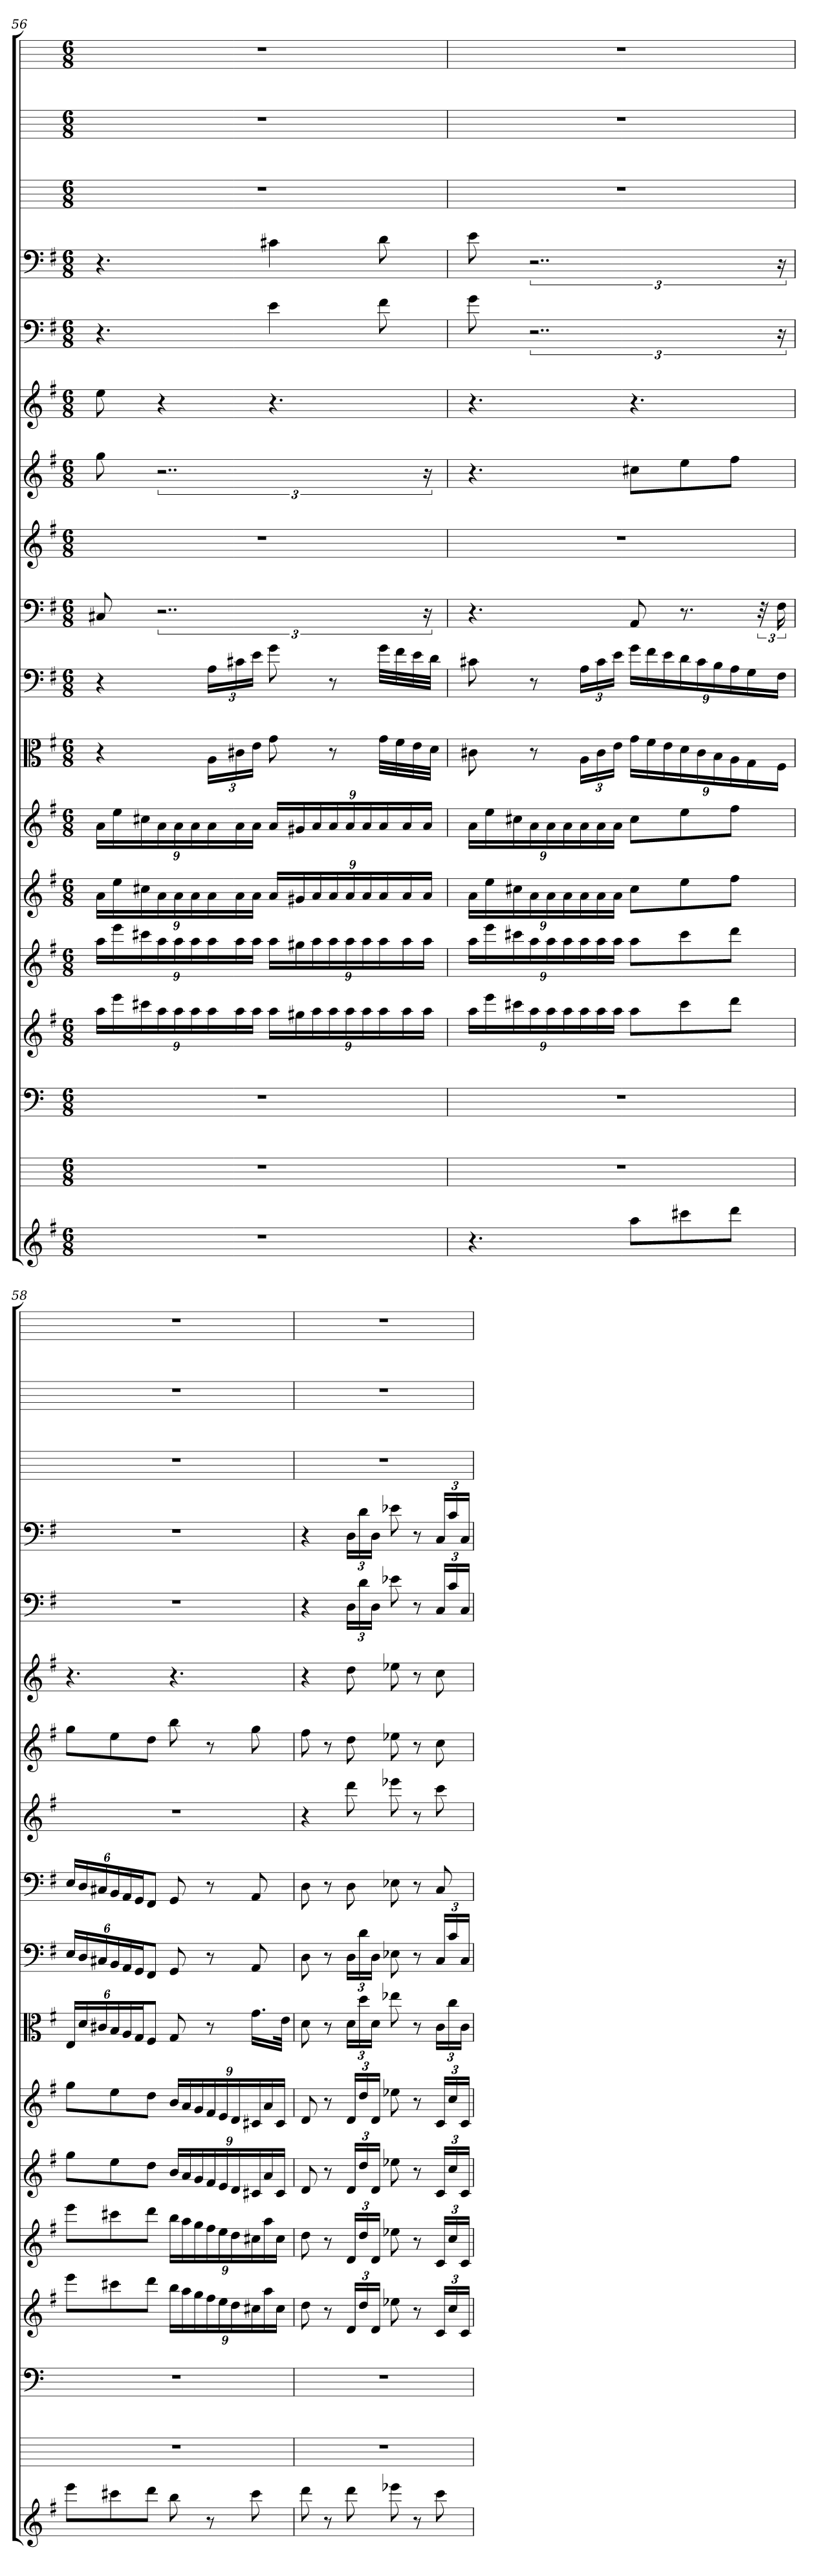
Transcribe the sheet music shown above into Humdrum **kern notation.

**kern	**kern	**kern	**kern	**kern	**kern	**kern	**kern	**kern	**kern	**kern	**kern	**kern	**kern	**kern	**kern	**kern	**kern
*part18	*part17	*part16	*part15	*part14	*part13	*part12	*part11	*part10	*part9	*part8	*part7	*part6	*part5	*part4	*part3	*part2	*part1
*staff18	*staff17	*staff16	*staff15	*staff14	*staff13	*staff12	*staff11	*staff10	*staff9	*staff8	*staff7	*staff6	*staff5	*staff4	*staff3	*staff2	*staff1
*	*	*clefF4	*	*	*	*	*clefC3	*clefF4	*clefF4	*	*	*	*clefF4	*clefF4	*	*	*
*k[f#]	*k[]	*k[]	*k[f#]	*k[f#]	*k[f#]	*k[f#]	*k[f#]	*k[f#]	*k[f#]	*k[f#]	*k[f#]	*k[f#]	*k[f#]	*k[f#]	*k[]	*k[]	*k[]
*M6/8	*M6/8	*M6/8	*M6/8	*M6/8	*M6/8	*M6/8	*M6/8	*M6/8	*M6/8	*M6/8	*M6/8	*M6/8	*M6/8	*M6/8	*M6/8	*M6/8	*M6/8
=56	=56	=56	=56	=56	=56	=56	=56	=56	=56	=56	=56	=56	=56	=56	=56	=56	=56
2.r	2.r	2.r	24aaLL	24aaLL	24aLL	24aLL	4r	4r	8C#X	2.r	8gg	8ee	4.r	4.r	2.r	2.r	2.r
.	.	.	24eee	24eee	24ee	24ee	.	.	.	.	.	.	.	.	.	.	.
.	.	.	24ccc#X	24ccc#X	24cc#X	24cc#X	.	.	.	.	.	.	.	.	.	.	.
.	.	.	24aa	24aa	24a	24a	.	.	3..r	.	3..r	4r	.	.	.	.	.
.	.	.	24aa	24aa	24a	24a	.	.	.	.	.	.	.	.	.	.	.
.	.	.	24aa	24aa	24a	24a	.	.	.	.	.	.	.	.	.	.	.
.	.	.	24aa	24aa	24a	24a	24A\LL	24A\LL	.	.	.	.	.	.	.	.	.
.	.	.	24aa	24aa	24a	24a	24c#X\	24c#X\	.	.	.	.	.	.	.	.	.
.	.	.	24aaJJ	24aaJJ	24aJJ	24aJJ	24e\JJ	24e\JJ	.	.	.	.	.	.	.	.	.
.	.	.	24aaLL	24aaLL	24aLL	24aLL	8g	8g	.	.	.	4.r	4e	4c#X	.	.	.
.	.	.	24gg#X	24gg#X	24g#X	24g#X	.	.	.	.	.	.	.	.	.	.	.
.	.	.	24aa	24aa	24a	24a	.	.	.	.	.	.	.	.	.	.	.
.	.	.	24aa	24aa	24a	24a	8r	8r	.	.	.	.	.	.	.	.	.
.	.	.	24aa	24aa	24a	24a	.	.	.	.	.	.	.	.	.	.	.
.	.	.	24aa	24aa	24a	24a	.	.	.	.	.	.	.	.	.	.	.
.	.	.	24aa	24aa	24a	24a	32g\LLL	32g\LLL	.	.	.	.	8f#	8d	.	.	.
.	.	.	.	.	.	.	32f#\	32f#\	.	.	.	.	.	.	.	.	.
.	.	.	24aa	24aa	24a	24a	.	.	.	.	.	.	.	.	.	.	.
.	.	.	.	.	.	.	32e\	32e\	.	.	.	.	.	.	.	.	.
.	.	.	24aaJJ	24aaJJ	24aJJ	24aJJ	.	.	24r	.	24r	.	.	.	.	.	.
.	.	.	.	.	.	.	32d\JJJ	32d\JJJ	.	.	.	.	.	.	.	.	.
=57	=57	=57	=57	=57	=57	=57	=57	=57	=57	=57	=57	=57	=57	=57	=57	=57	=57
4.r	2.r	2.r	24aaLL	24aaLL	24aLL	24aLL	8c#X	8c#X	4.r	2.r	4.r	4.r	8g	8e	2.r	2.r	2.r
.	.	.	24eee	24eee	24ee	24ee	.	.	.	.	.	.	.	.	.	.	.
.	.	.	24ccc#X	24ccc#X	24cc#X	24cc#X	.	.	.	.	.	.	.	.	.	.	.
.	.	.	24aa	24aa	24a	24a	8r	8r	.	.	.	.	3..r	3..r	.	.	.
.	.	.	24aa	24aa	24a	24a	.	.	.	.	.	.	.	.	.	.	.
.	.	.	24aa	24aa	24a	24a	.	.	.	.	.	.	.	.	.	.	.
.	.	.	24aa	24aa	24a	24a	24A\LL	24A\LL	.	.	.	.	.	.	.	.	.
.	.	.	24aa	24aa	24a	24a	24c#\	24c#\	.	.	.	.	.	.	.	.	.
.	.	.	24aaJJ	24aaJJ	24aJJ	24aJJ	24e\JJ	24e\JJ	.	.	.	.	.	.	.	.	.
8aaL	.	.	8aaL	8aaL	8cc#L	8cc#L	24g\LL	24g\LL	8AA	.	8cc#XL	4.r	.	.	.	.	.
.	.	.	.	.	.	.	24f#\	24f#\	.	.	.	.	.	.	.	.	.
.	.	.	.	.	.	.	24e\	24e\	.	.	.	.	.	.	.	.	.
8ccc#X	.	.	8ccc#	8ccc#	8ee	8ee	24d\	24d\	8.r	.	8ee	.	.	.	.	.	.
.	.	.	.	.	.	.	24c#\	24c#\	.	.	.	.	.	.	.	.	.
.	.	.	.	.	.	.	24B\	24B\	.	.	.	.	.	.	.	.	.
8dddJ	.	.	8dddJ	8dddJ	8ff#J	8ff#J	24A\	24A\	.	.	8ff#J	.	.	.	.	.	.
.	.	.	.	.	.	.	24G\	24G\	.	.	.	.	.	.	.	.	.
.	.	.	.	.	.	.	.	.	48r	.	.	.	.	.	.	.	.
.	.	.	.	.	.	.	24F#\JJ	24F#\JJ	24F#	.	.	.	24r	24r	.	.	.
=58	=58	=58	=58	=58	=58	=58	=58	=58	=58	=58	=58	=58	=58	=58	=58	=58	=58
8eeeL	2.r	2.r	8eeeL	8eeeL	8ggL	8ggL	24E/LL	24E/LL	24E/LL	2.r	8ggL	4.r	2.r	2.r	2.r	2.r	2.r
.	.	.	.	.	.	.	24d/	24D/	24D/	.	.	.	.	.	.	.	.
.	.	.	.	.	.	.	24c#X/	24C#X/	24C#X/	.	.	.	.	.	.	.	.
8ccc#X	.	.	8ccc#X	8ccc#X	8ee	8ee	24B/	24BB/	24BB/	.	8ee	.	.	.	.	.	.
.	.	.	.	.	.	.	24A/	24AA/	24AA/	.	.	.	.	.	.	.	.
.	.	.	.	.	.	.	24G/J	24GG/J	24GG/J	.	.	.	.	.	.	.	.
8dddJ	.	.	8dddJ	8dddJ	8ddJ	8ddJ	8F#/J	8FF#/J	8FF#/J	.	8ddJ	.	.	.	.	.	.
8bb	.	.	24bbLL	24bbLL	24bLL	24bLL	8G	8GG	8GG	.	8bb	4.r	.	.	.	.	.
.	.	.	24aa	24aa	24a	24a	.	.	.	.	.	.	.	.	.	.	.
.	.	.	24gg	24gg	24g	24g	.	.	.	.	.	.	.	.	.	.	.
8r	.	.	24ff#	24ff#	24f#	24f#	8r	8r	8r	.	8r	.	.	.	.	.	.
.	.	.	24ee	24ee	24e	24e	.	.	.	.	.	.	.	.	.	.	.
.	.	.	24dd	24dd	24d	24d	.	.	.	.	.	.	.	.	.	.	.
8ccc#	.	.	24cc#X	24cc#X	24c#X	24c#X	16.g\LL	8AA	8AA	.	8gg	.	.	.	.	.	.
.	.	.	24aa	24aa	24a	24a	.	.	.	.	.	.	.	.	.	.	.
.	.	.	24cc#JJ	24cc#JJ	24c#JJ	24c#JJ	.	.	.	.	.	.	.	.	.	.	.
.	.	.	.	.	.	.	32e\JJk	.	.	.	.	.	.	.	.	.	.
=59	=59	=59	=59	=59	=59	=59	=59	=59	=59	=59	=59	=59	=59	=59	=59	=59	=59
8ddd	2.r	2.r	8dd	8dd	8d	8d	8d	8D	8D	4r	8ff#	4r	4r	4r	2.r	2.r	2.r
8r	.	.	8r	8r	8r	8r	8r	8r	8r	.	8r	.	.	.	.	.	.
8ddd	.	.	24dLL	24dLL	24dLL	24dLL	24d\LL	24D\LL	8D	8ddd	8dd	8dd	24D\LL	24D\LL	.	.	.
.	.	.	24dd	24dd	24dd	24dd	24dd\	24d\	.	.	.	.	24d\	24d\	.	.	.
.	.	.	24dJJ	24dJJ	24dJJ	24dJJ	24d\JJ	24D\JJ	.	.	.	.	24D\JJ	24D\JJ	.	.	.
8eee-X	.	.	8ee-X	8ee-X	8ee-X	8ee-X	8ee-X	8E-X	8E-X	8eee-X	8ee-X	8ee-X	8e-X	8e-X	.	.	.
8r	.	.	8r	8r	8r	8r	8r	8r	8r	8r	8r	8r	8r	8r	.	.	.
8ccc	.	.	24cLL	24cLL	24cLL	24cLL	24c\LL	24C/LL	8C	8ccc	8cc	8cc	24C/LL	24C/LL	.	.	.
.	.	.	24cc	24cc	24cc	24cc	24cc\	24c/	.	.	.	.	24c/	24c/	.	.	.
.	.	.	24cJJ	24cJJ	24cJJ	24cJJ	24c\JJ	24C/JJ	.	.	.	.	24C/JJ	24C/JJ	.	.	.
=	=	=	=	=	=	=	=	=	=	=	=	=	=	=	=	=	=
*-	*-	*-	*-	*-	*-	*-	*-	*-	*-	*-	*-	*-	*-	*-	*-	*-	*-
